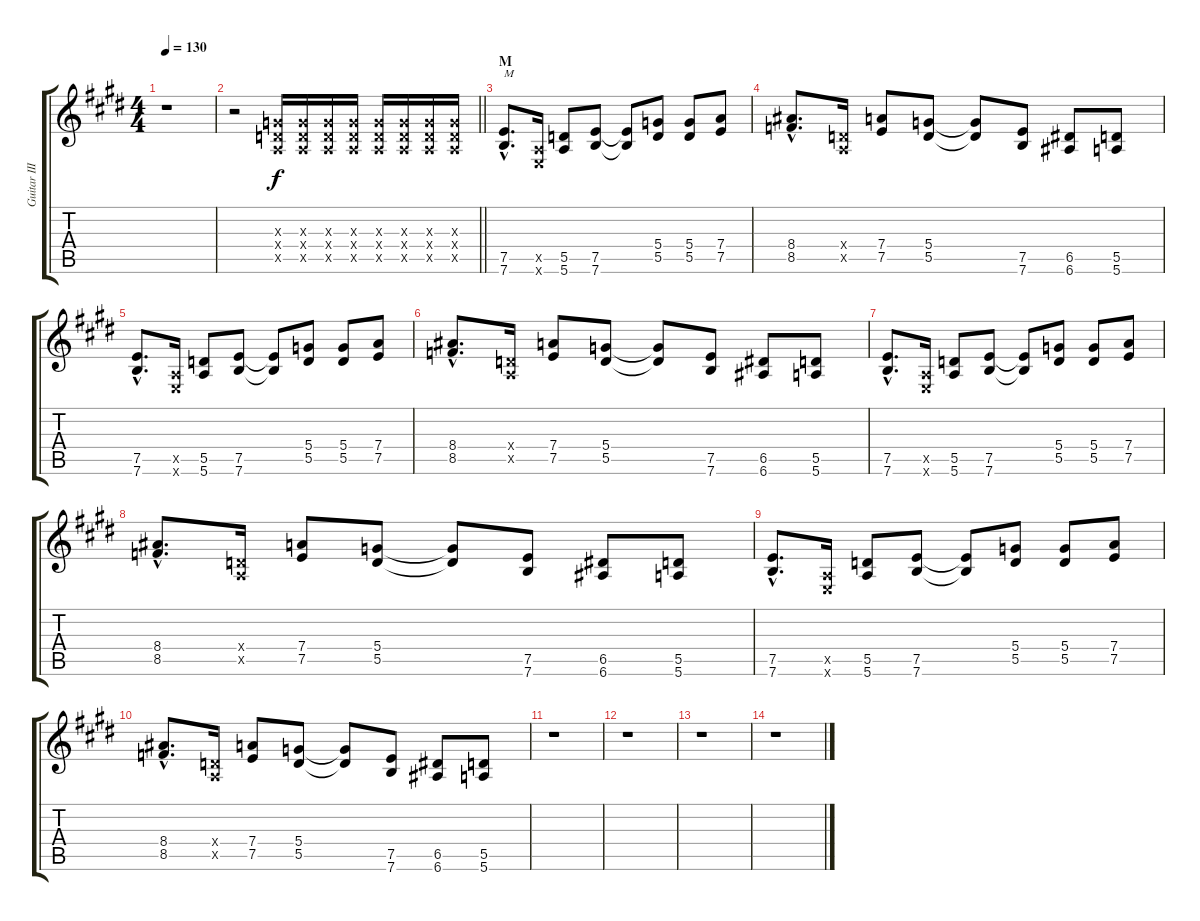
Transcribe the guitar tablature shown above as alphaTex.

\track ("Guitar III" "Guitar III") {instrument overdrivenguitar}
\staff {score tabs}
\tuning (E4 B3 G3 D3 A2 E2) {hide}
\ts (4 4)
\tempo 130
\clef g2
\ks e
r.1{dy f} |
\barLineRight lightlight
r.2 (0.3{x} 0.4{x} 0.5{x}).16 (0.3{x} 0.4{x} 0.5{x}).16 (0.3{x} 0.4{x} 0.5{x}).16 (0.3{x} 0.4{x} 0.5{x}).16 (0.3{x} 0.4{x} 0.5{x}).16 (0.3{x} 0.4{x} 0.5{x}).16 (0.3{x} 0.4{x} 0.5{x}).16 (0.3{x} 0.4{x} 0.5{x}).16 |
\section ("" "M")
(7.5{hac} 7.6{hac}).8{d txt "M"} (0.5{x} 0.6{x}).16 (5.5 5.6).8 (7.5 7.6).8 (7.5{t} 7.6{t}).8 (5.4 5.5).8 (5.4 5.5).8 (7.4 7.5).8 |
(8.4{hac} 8.5{hac}).8{d} (0.4{x} 0.5{x}).16 (7.4 7.5).8 (5.4 5.5).8 (5.4{t} 5.5{t}).8 (7.5 7.6).8 (6.5 6.6).8 (5.5 5.6).8 |
(7.5{hac} 7.6{hac}).8{d} (0.5{x} 0.6{x}).16 (5.5 5.6).8 (7.5 7.6).8 (7.5{t} 7.6{t}).8 (5.4 5.5).8 (5.4 5.5).8 (7.4 7.5).8 |
(8.4{hac} 8.5{hac}).8{d} (0.4{x} 0.5{x}).16 (7.4 7.5).8 (5.4 5.5).8 (5.4{t} 5.5{t}).8 (7.5 7.6).8 (6.5 6.6).8 (5.5 5.6).8 |
(7.5{hac} 7.6{hac}).8{d} (0.5{x} 0.6{x}).16 (5.5 5.6).8 (7.5 7.6).8 (7.5{t} 7.6{t}).8 (5.4 5.5).8 (5.4 5.5).8 (7.4 7.5).8 |
(8.4{hac} 8.5{hac}).8{d} (0.4{x} 0.5{x}).16 (7.4 7.5).8 (5.4 5.5).8 (5.4{t} 5.5{t}).8 (7.5 7.6).8 (6.5 6.6).8 (5.5 5.6).8 |
(7.5{hac} 7.6{hac}).8{d} (0.5{x} 0.6{x}).16 (5.5 5.6).8 (7.5 7.6).8 (7.5{t} 7.6{t}).8 (5.4 5.5).8 (5.4 5.5).8 (7.4 7.5).8 |
(8.4{hac} 8.5{hac}).8{d} (0.4{x} 0.5{x}).16 (7.4 7.5).8 (5.4 5.5).8 (5.4{t} 5.5{t}).8 (7.5 7.6).8 (6.5 6.6).8 (5.5 5.6).8 |
r.1 |
r.1 |
r.1 |
r.1
